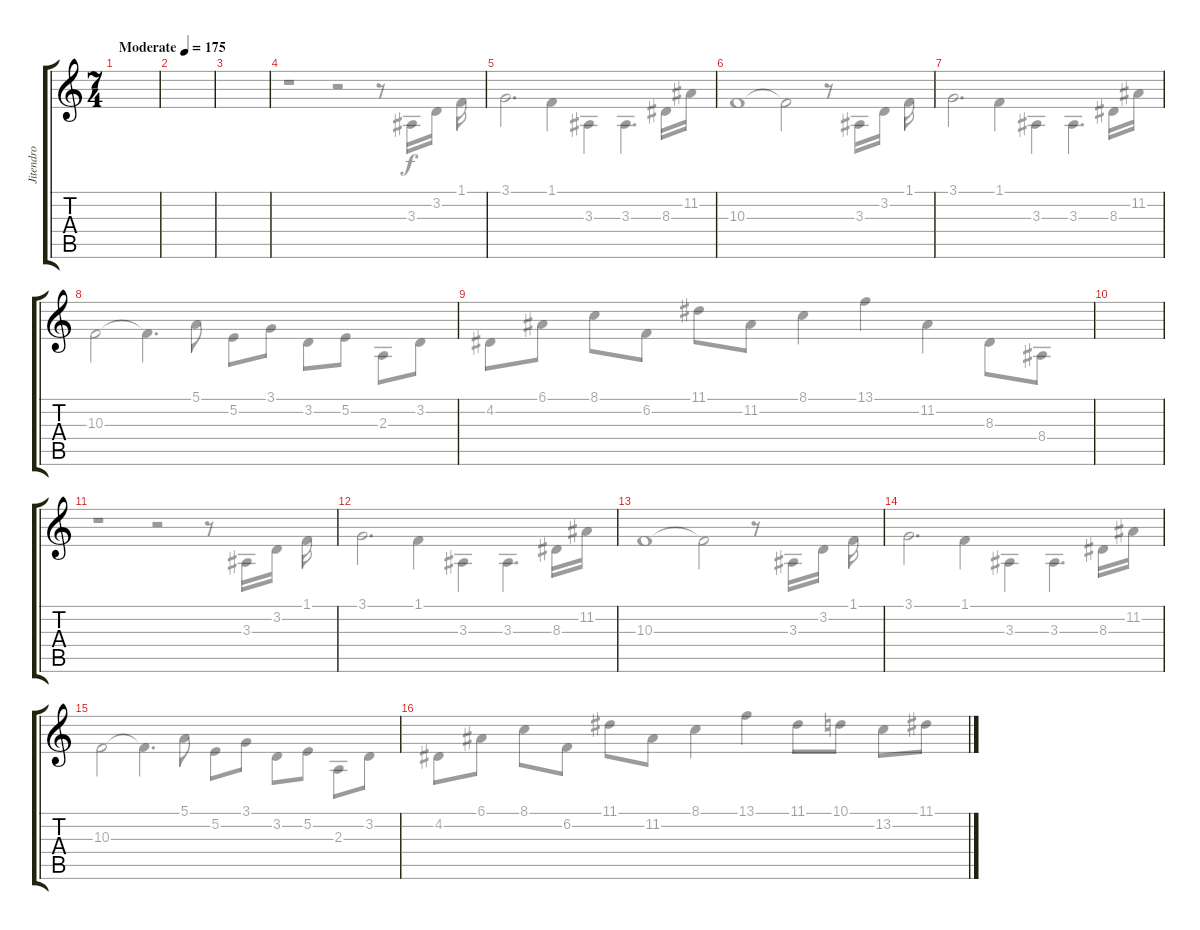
\track ("Jitendro" "Jitendro") {instrument clarinet}
\staff {score tabs}
\tuning (E4 B3 G3 D3 A2 E2) {hide}
\voice
\ts (7 4)
\tempo (175 "Moderate")
\clef g2
\ks c
|
|
|
|
|
|
|
|
|
|
|
|
|
|
|
\voice
\clef g2
\ks c
|
|
|
r.1 r.2 r.8 3.3.16 3.2.16 1.1.16 |
3.1.2{d} 1.1.4 3.3.4 3.3.4{d} 8.3.16 11.2.16 |
10.3.1 10.3{t}.2 r.8 3.3.16 3.2.16 1.1.16 |
3.1.2{d} 1.1.4 3.3.4 3.3.4{d} 8.3.16 11.2.16 |
10.3.2 10.3{t}.4{d} 5.1.8 5.2.8 3.1.8 3.2.8 5.2.8 2.3.8 3.2.8 |
4.2.8 6.1.8 8.1.8 6.2.8 11.1.8 11.2.8 8.1.4 13.1.4 11.2.4 8.3.8 8.4.8 |
|
r.1 r.2 r.8 3.3.16 3.2.16 1.1.16 |
3.1.2{d} 1.1.4 3.3.4 3.3.4{d} 8.3.16 11.2.16 |
10.3.1 10.3{t}.2 r.8 3.3.16 3.2.16 1.1.16 |
3.1.2{d} 1.1.4 3.3.4 3.3.4{d} 8.3.16 11.2.16 |
10.3.2 10.3{t}.4{d} 5.1.8 5.2.8 3.1.8 3.2.8 5.2.8 2.3.8 3.2.8 |
4.2.8 6.1.8 8.1.8 6.2.8 11.1.8 11.2.8 8.1.4 13.1.4 11.1.8 10.1.8 13.2.8 11.1.8
